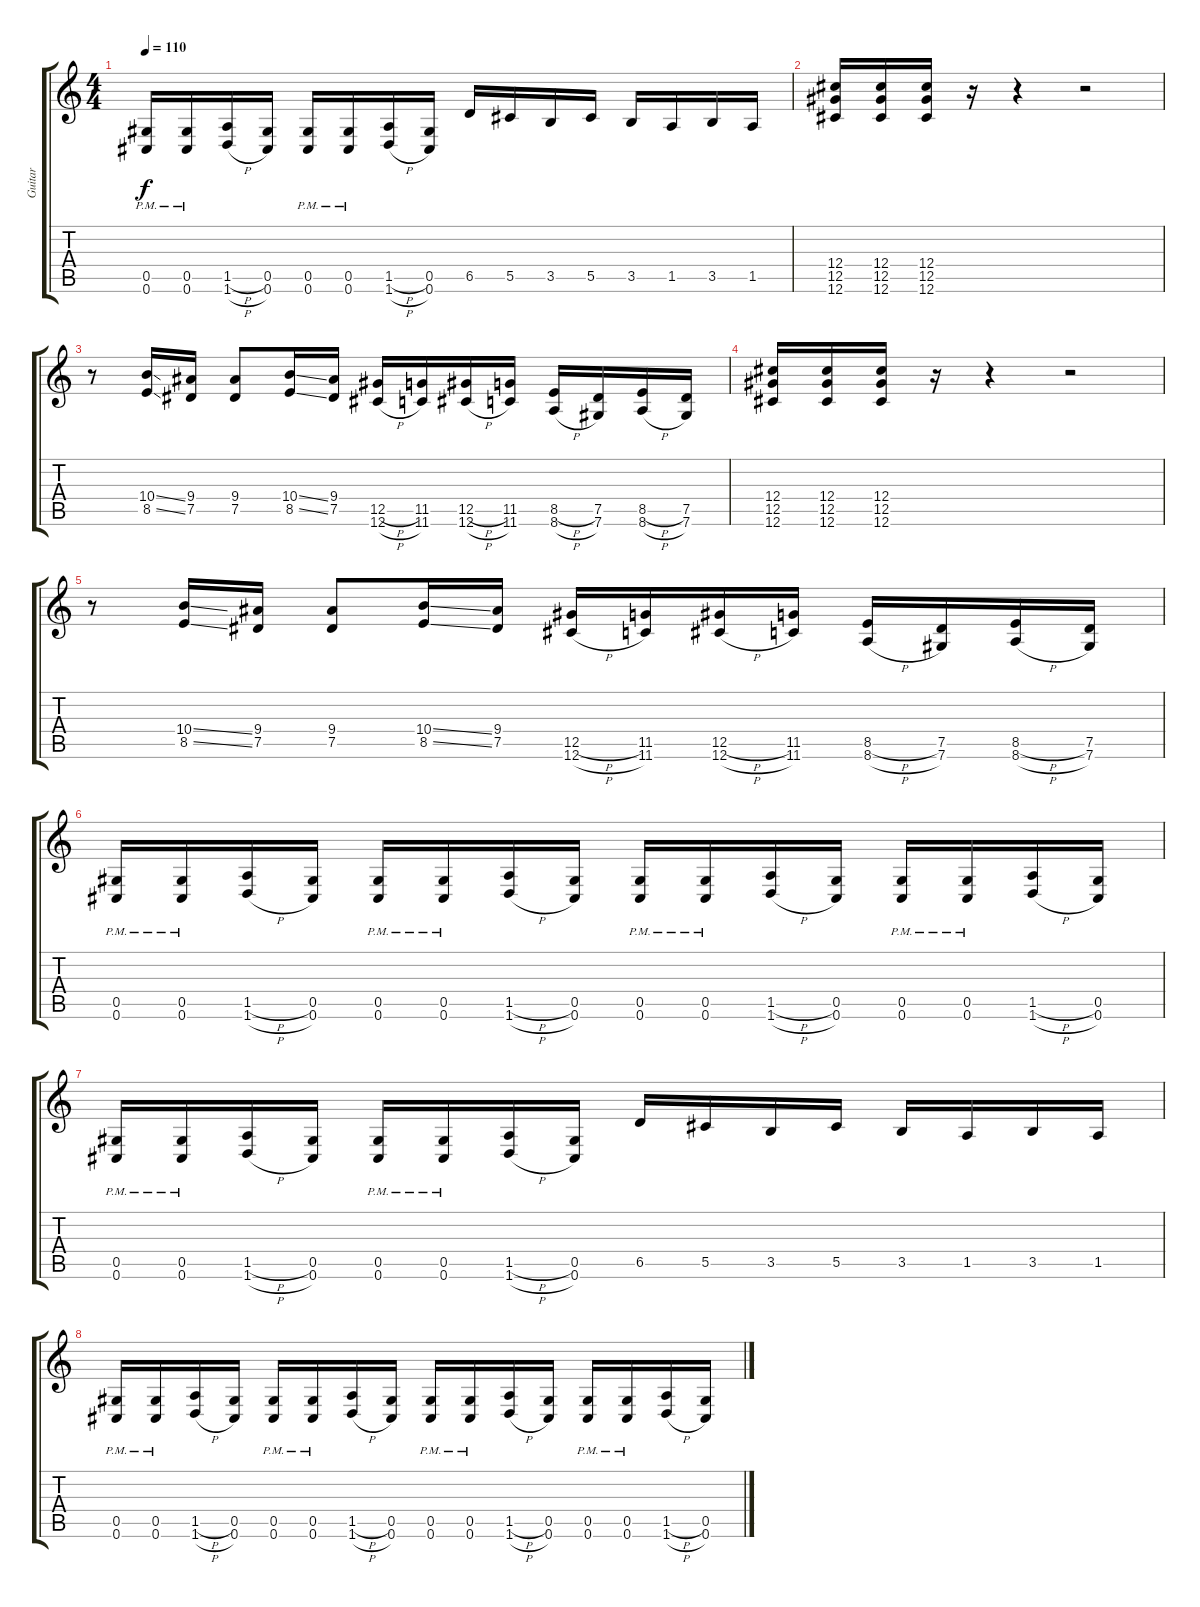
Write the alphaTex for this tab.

\track ("Guitar" "Guitar") {instrument distortionguitar}
\staff {score tabs}
\tuning (Eb4 Bb3 Gb3 Db3 Ab2 Db2) {hide}
\ts (4 4)
\tempo 110
\clef g2
\ks c
(0.5{pm} 0.6{pm}).16{dy f} (0.5{pm} 0.6{pm}).16 (1.5{h} 1.6{h}).16 (0.5 0.6).16 (0.5{pm} 0.6{pm}).16 (0.5{pm} 0.6{pm}).16 (1.5{h} 1.6{h}).16 (0.5 0.6).16 6.5.16 5.5.16 3.5.16 5.5.16 3.5.16 1.5.16 3.5.16 1.5.16 |
(12.4 12.5 12.6).16 (12.4 12.5 12.6).16 (12.4 12.5 12.6).16 r.16 r.4 r.2 |
r.8 (10.4{ss} 8.5{ss}).16 (9.4 7.5).16 (9.4 7.5).8 (10.4{ss} 8.5{ss}).16 (9.4 7.5).16 (12.5{h} 12.6{h}).16 (11.5 11.6).16 (12.5{h} 12.6{h}).16 (11.5 11.6).16 (8.5{h} 8.6{h}).16 (7.5 7.6).16 (8.5{h} 8.6{h}).16 (7.5 7.6).16 |
(12.4 12.5 12.6).16 (12.4 12.5 12.6).16 (12.4 12.5 12.6).16 r.16 r.4 r.2 |
r.8 (10.4{ss} 8.5{ss}).16 (9.4 7.5).16 (9.4 7.5).8 (10.4{ss} 8.5{ss}).16 (9.4 7.5).16 (12.5{h} 12.6{h}).16 (11.5 11.6).16 (12.5{h} 12.6{h}).16 (11.5 11.6).16 (8.5{h} 8.6{h}).16 (7.5 7.6).16 (8.5{h} 8.6{h}).16 (7.5 7.6).16 |
(0.5{pm} 0.6{pm}).16 (0.5{pm} 0.6{pm}).16 (1.5{h} 1.6{h}).16 (0.5 0.6).16 (0.5{pm} 0.6{pm}).16 (0.5{pm} 0.6{pm}).16 (1.5{h} 1.6{h}).16 (0.5 0.6).16 (0.5{pm} 0.6{pm}).16 (0.5{pm} 0.6{pm}).16 (1.5{h} 1.6{h}).16 (0.5 0.6).16 (0.5{pm} 0.6{pm}).16 (0.5{pm} 0.6{pm}).16 (1.5{h} 1.6{h}).16 (0.5 0.6).16 |
(0.5{pm} 0.6{pm}).16 (0.5{pm} 0.6{pm}).16 (1.5{h} 1.6{h}).16 (0.5 0.6).16 (0.5{pm} 0.6{pm}).16 (0.5{pm} 0.6{pm}).16 (1.5{h} 1.6{h}).16 (0.5 0.6).16 6.5.16 5.5.16 3.5.16 5.5.16 3.5.16 1.5.16 3.5.16 1.5.16 |
(0.5{pm} 0.6{pm}).16 (0.5{pm} 0.6{pm}).16 (1.5{h} 1.6{h}).16 (0.5 0.6).16 (0.5{pm} 0.6{pm}).16 (0.5{pm} 0.6{pm}).16 (1.5{h} 1.6{h}).16 (0.5 0.6).16 (0.5{pm} 0.6{pm}).16 (0.5{pm} 0.6{pm}).16 (1.5{h} 1.6{h}).16 (0.5 0.6).16 (0.5{pm} 0.6{pm}).16 (0.5{pm} 0.6{pm}).16 (1.5{h} 1.6{h}).16 (0.5 0.6).16
